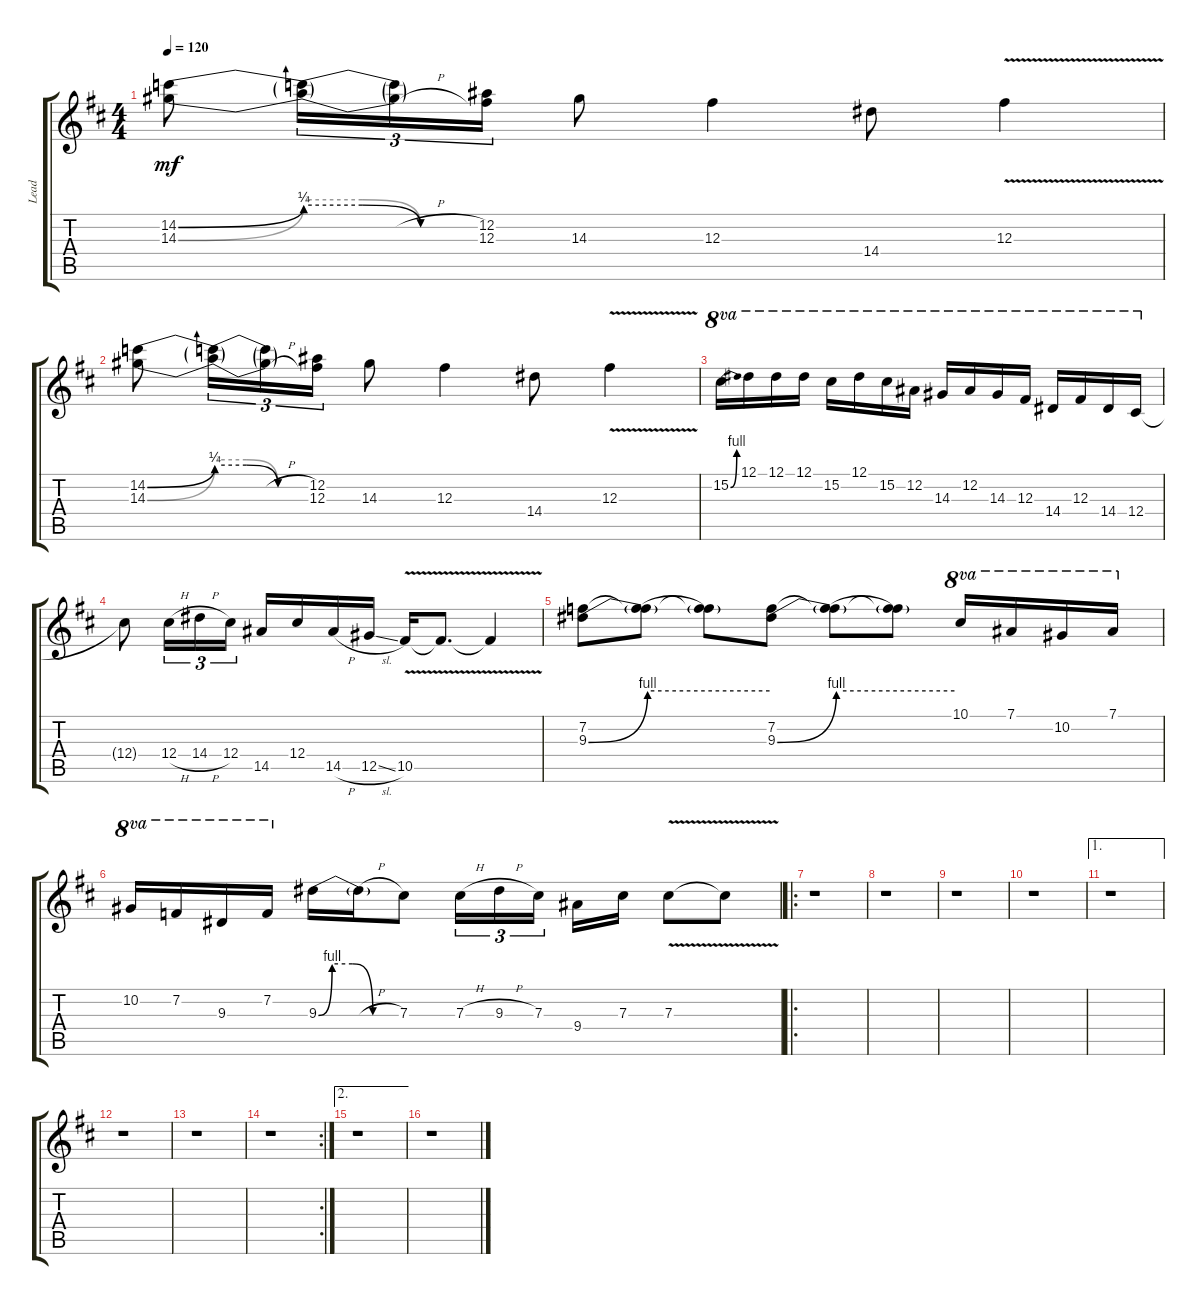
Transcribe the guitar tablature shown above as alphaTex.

\track ("Lead" "Lead") {instrument distortionguitar}
\staff {score tabs}
\tuning (Eb4 Bb3 Gb3 Db3 Ab2 Eb2) {hide}
\ts (4 4)
\tempo 120
\clef g2
\ks d
(14.2{be (bend 0 0 60 1)} 14.3{be (bend 0 0 60 2)}).8{dy mf} (14.2{be (custom 0 1 20 1 40 0 60 0) t} 14.3{be (custom 0 2 20 2 40 0 60 0) t}).16{tu (3 2)} (14.2{h t} 14.3{h t}).16{tu (3 2)} (12.2 12.3).16{tu (3 2)} 14.3.8 12.3.4 14.4.8 12.3{v}.4 |
(14.2{be (bend 0 0 60 1)} 14.3{be (bend 0 0 60 2)}).8 (14.2{be (custom 0 1 20 1 40 0 60 0) t} 14.3{be (custom 0 2 20 2 40 0 60 0) t}).16{tu (3 2)} (14.2{h t} 14.3{h t}).16{tu (3 2)} (12.2 12.3).16{tu (3 2)} 14.3.8 12.3.4 14.4.8 12.3{v}.4 |
15.2{be (bend 0 0 60 4)}.16{ot 8va} 12.1.16{ot 8va} 12.1.16{ot 8va} 12.1.16{ot 8va} 15.2.16{ot 8va} 12.1.16{ot 8va} 15.2.16{ot 8va} 12.2.16{ot 8va} 14.3.16{ot 8va} 12.2.16{ot 8va} 14.3.16{ot 8va} 12.3.16{ot 8va} 14.4.16{ot 8va} 12.3.16{ot 8va} 14.4.16{ot 8va} 12.4.16{ot 8va} |
12.4{t}.8 12.4{h}.16{tu (3 2)} 14.4{h}.16{tu (3 2)} 12.4.16{tu (3 2)} 14.5.16 12.4.16 14.5{h}.16 12.5{sl}.16 10.5{v}.16 10.5{v t}.8{d} 10.5{v t}.4 |
(7.2 9.3{be (bend 0 0 60 4)}).8 (7.2{t} 9.3{be (hold 0 4 60 4) t}).8 (7.2{t} 9.3{t}).8 (7.2 9.3{be (bend 0 0 60 4)}).8 (7.2{t} 9.3{be (hold 0 4 60 4) t}).8 (7.2{t} 9.3{t}).8 10.1.16{ot 8va} 7.1.16{ot 8va} 10.2.16{ot 8va} 7.1.16{ot 8va} |
10.2.16{ot 8va} 7.2.16{ot 8va} 9.3.16{ot 8va} 7.2.16{ot 8va} 9.3{be (custom 0 0 10 4 25 4 40 0 60 0)}.16 9.3{h t}.16 7.3.8 7.3{h}.16{tu (3 2)} 9.3{h}.16{tu (3 2)} 7.3.16{tu (3 2) beam splitsecondary} 9.4.16 7.3.16 7.3{v}.8 7.3{v t}.8 |
\ro
r.1 |
r.1 |
r.1 |
r.1 |
\ae 1
r.1 |
r.1 |
r.1 |
\rc 2
r.1 |
\ae 2
r.1 |
r.1
